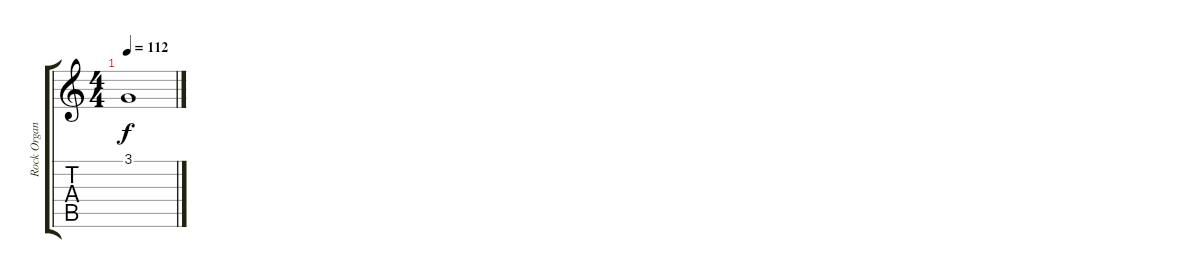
\track ("Rock Organ" "Rock Organ") {instrument rockorgan}
\staff {score tabs}
\tuning (E4 B3 G3 D3 A2 E2) {hide}
\ts (4 4)
\tempo 112
\clef g2
\ks c
3.1{t}.1{dy f}
